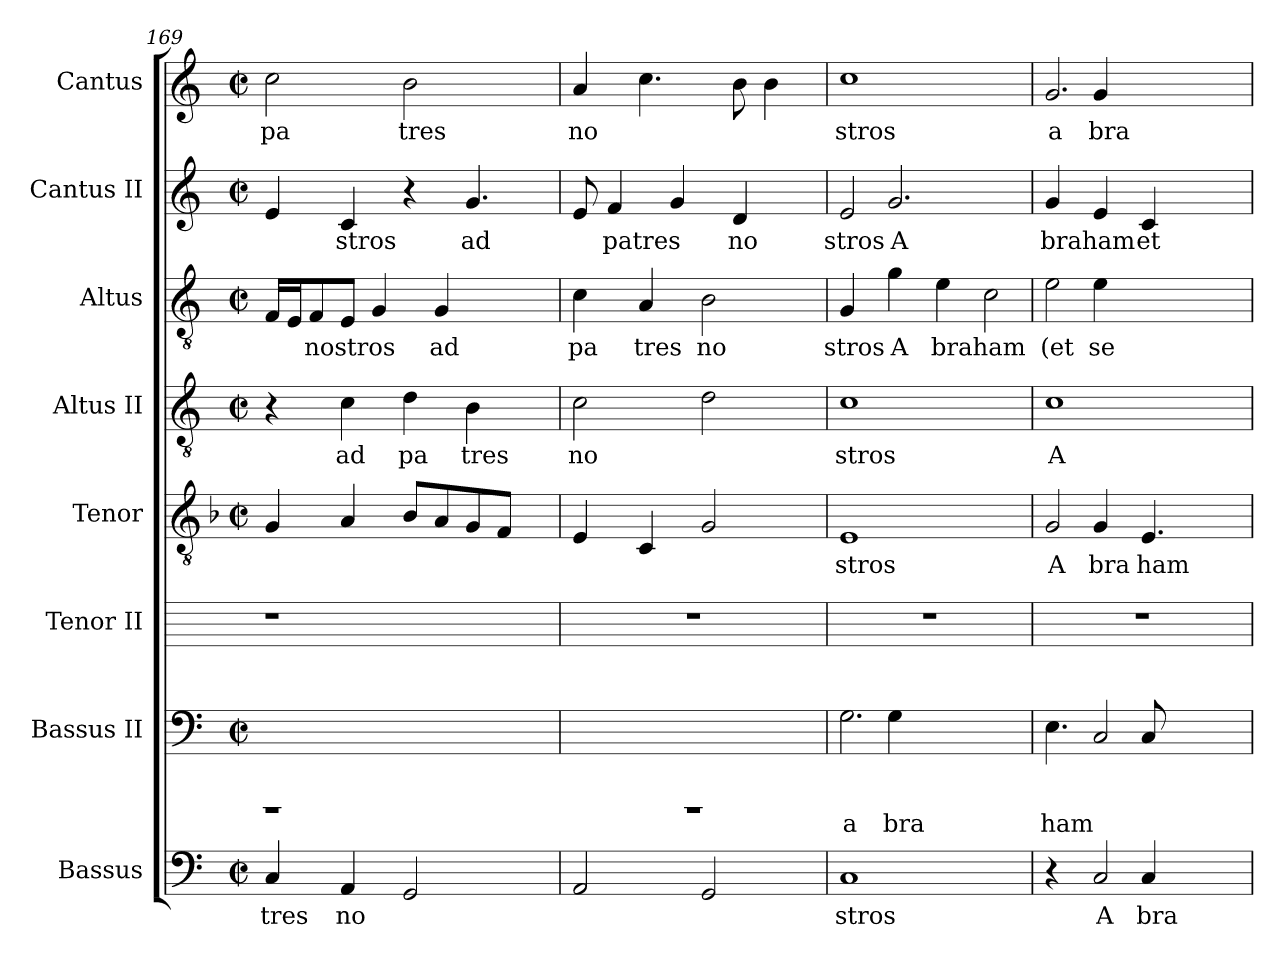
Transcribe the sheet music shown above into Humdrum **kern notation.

**kern	**text	**kern	**text	**kern	**kern	**text	**kern	**text	**kern	**text	**kern	**text	**kern	**text
*part8	*part8	*part7	*part7	*part6	*part5	*part5	*part4	*part4	*part3	*part3	*part2	*part2	*part1	*part1
*staff8	*staff8	*staff7	*staff7	*staff6	*staff5	*staff5	*staff4	*staff4	*staff3	*staff3	*staff2	*staff2	*staff1	*staff1
*I"Bassus	*	*I"Bassus II	*	*I"Tenor II	*I"Tenor	*	*I"Altus II	*	*I"Altus	*	*I"Cantus II	*	*I"Cantus	*
*I'Bassus	*	*I'Bassus II	*	*	*I'Tenor	*	*I'Altus II	*	*I'Altus	*	*I'Cantus II	*	*I'Cantus	*
*clefF4	*	*clefF4	*	*	*clefGv2	*	*clefGv2	*	*clefGv2	*	*clefG2	*	*clefG2	*
*	*	*	*	*	*k[b-]	*	*	*	*	*	*	*	*	*
*	*	*	*	*	*F:	*	*	*	*	*	*	*	*	*
*M2/2	*	*M2/2	*	*	*M2/2	*	*M2/2	*	*M2/2	*	*M2/2	*	*M2/2	*
*met(c|)	*	*met(c|)	*	*	*met(c|)	*	*met(c|)	*	*met(c|)	*	*met(c|)	*	*met(c|)	*
=169	=169	=169	=169	=169	=169	=169	=169	=169	=169	=169	=169	=169	=169	=169
!	!LO:LY:b:cj	!LO:N:vis=1	!	!	!	!	!	!	!	!	!	!	!	!LO:LY:b:cj
4C/	tres	1rEEE	.	1r	4G/	.	4r	.	16F/L	.	4e/	.	2cc\	pa
.	.	.	.	.	.	.	.	.	16E/	.	.	.	.	.
!	!	!	!	!	!	!	!	!	!	!LO:LY:b	!	!	!	!
.	.	.	.	.	.	.	.	.	8F/	nostros	.	.	.	.
!	!LO:LY:b:cj	!	!	!	!	!	!	!LO:LY:b:cj	!	!	!	!LO:LY:b:cj	!	!
4AA/	no	.	.	.	4A/	.	4c\	ad	8E/J	.	4c/	stros	.	.
.	.	.	.	.	.	.	.	.	4G/	.	.	.	.	.
!	!	!	!	!	!	!	!	!LO:LY:b:cj	!	!	!	!	!	!LO:LY:b:cj
2GG/	.	.	.	.	8B-/L	.	4d\	pa	.	.	4r	.	2b\	tres
!	!	!	!	!	!	!	!	!	!	!LO:LY:b:cj	!	!	!	!
.	.	.	.	.	8A/	.	.	.	4G/	ad	.	.	.	.
!	!	!	!	!	!	!	!	!LO:LY:b:cj	!	!	!	!LO:LY:b	!	!
.	.	.	.	.	8G/	.	4B\	tres	.	.	4.g/	ad	.	.
.	.	.	.	.	8F/J	.	.	.	4ryy	.	.	.	.	.
8ryy	.	8ryy	.	8ryy	8ryy	.	8ryy	.	.	.	.	.	8ryy	.
=170	=170	=170	=170	=170	=170	=170	=170	=170	=170	=170	=170	=170	=170	=170
!	!	!LO:N:vis=1	!	!	!	!	!	!LO:LY:b	!	!LO:LY:b:cj	!	!	!	!LO:LY:b
2AA/	.	1rEEE	.	1r	4E/	.	2c\	no	4c\	pa	8e/	.	4a>/	no
!	!	!	!	!	!	!	!	!	!	!	!	!LO:LY:b	!	!
.	.	.	.	.	.	.	.	.	.	.	4f/	patres	.	.
!	!	!	!	!	!	!	!	!	!	!LO:LY:b:cj	!	!	!	!
.	.	.	.	.	4C/	.	.	.	4A/	tres	.	.	4.cc\	.
.	.	.	.	.	.	.	.	.	.	.	4g/	.	.	.
!	!	!	!	!	!	!	!	!	!	!LO:LY:b:cj	!	!	!	!
2GG/	.	.	.	.	2G/	.	2d\	.	2B\	no	.	.	.	.
!	!	!	!	!	!	!	!	!	!	!	!	!LO:LY:b:cj	!	!
.	.	.	.	.	.	.	.	.	.	.	4d/	no	8b\	.
.	.	.	.	.	.	.	.	.	.	.	.	.	4b\	.
.	.	.	.	.	.	.	.	.	.	.	8ryy	.	.	.
=171	=171	=171	=171	=171	=171	=171	=171	=171	=171	=171	=171	=171	=171	=171
!LO:N:vis=1	!LO:LY:b:cj	!LO:N:vis=2.	!LO:LY:b:cj	!	!LO:N:vis=1	!LO:LY:b:cj	!LO:N:vis=1	!LO:LY:b:cj	!	!LO:LY:b:cj	!LO:N:vis=2	!LO:LY:b:cj	!LO:N:vis=1	!LO:LY:b:cj
4C	stros	4G\	a	1r	4E	stros	4c	stros	4G/	stros	4e/	stros	4cc	stros
!	!	!	!LO:LY:b:cj	!	!	!	!	!	!	!LO:LY:b:cj	!LO:N:vis=2.	!LO:LY:b:cj	!	!
2.ryy	.	4G\	bra	.	2.ryy	.	2.ryy	.	4g\	A	4g/	A	2.ryy	.
!	!	!	!	!	!	!	!	!	!	!LO:LY:b	!	!	!	!
.	.	2ryy	.	.	.	.	.	.	4e\	braham	2ryy	.	.	.
!	!	!	!	!	!	!	!	!	!LO:N:vis=2	!	!	!	!	!
.	.	.	.	.	.	.	.	.	4c\	.	.	.	.	.
=172	=172	=172	=172	=172	=172	=172	=172	=172	=172	=172	=172	=172	=172	=172
!	!	!LO:N:vis=4.	!LO:LY:b	!	!LO:N:vis=2	!LO:LY:b:cj	!LO:N:vis=1	!LO:LY:b:cj	!LO:N:vis=2	!LO:LY:b:cj	!	!LO:LY:b	!LO:N:vis=2.	!LO:LY:b:cj
4r	.	4E\	ham	1r	4G/	A	4c	A	4e\	(et	4g/	braham	4g/	a
!LO:N:vis=2	!LO:LY:b:cj	!LO:N:vis=2	!	!	!	!LO:LY:b:cj	!	!	!	!LO:LY:b:cj	!	!	!	!LO:LY:b:cj
4C/	A	4C/	.	.	4G/	bra	2.ryy	.	4e\	se	4e/	.	4g/	bra
!	!LO:LY:b:cj	!	!	!	!LO:N:vis=4.	!LO:LY:b	!	!	!	!	!	!LO:LY:b:cj	!	!
4C/	bra	8C/	.	.	4E/	ham	.	.	2ryy	.	4c/	et	2ryy	.
.	.	4.ryy	.	.	.	.	.	.	.	.	.	.	.	.
4ryy	.	.	.	.	4ryy	.	.	.	.	.	4ryy	.	.	.
=	=	=	=	=	=	=	=	=	=	=	=	=	=	=
*-	*-	*-	*-	*-	*-	*-	*-	*-	*-	*-	*-	*-	*-	*-
